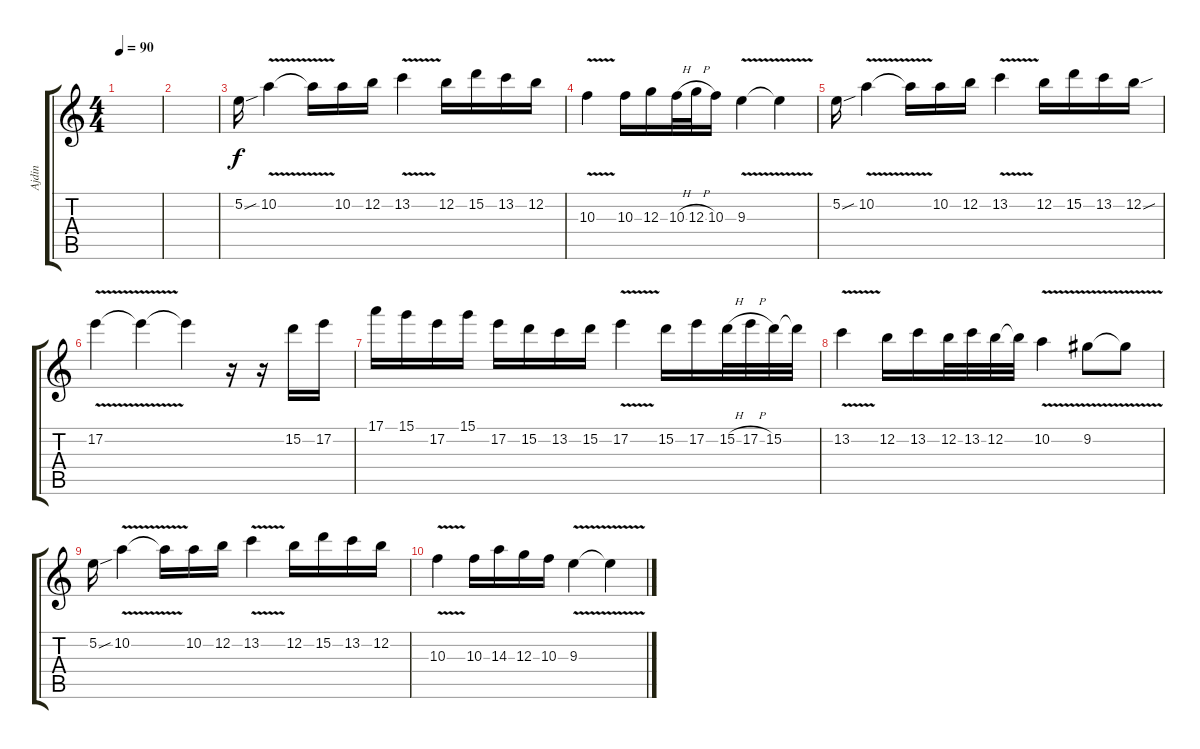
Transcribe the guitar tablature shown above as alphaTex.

\track ("Ajdin" "Ajdin") {instrument overdrivenguitar}
\staff {score tabs}
\tuning (E4 B3 G3 D3 A2 E2) {hide}
\ts (4 4)
\tempo 90
\clef g2
\ks c
|
|
5.2{sou}.16 10.2{v}.4 10.2{t}.16 10.2.16 12.2.16 13.2{v}.4 12.2.16 15.2.16 13.2.16 12.2.16 |
10.3{v}.4 10.3.16 12.3.16 10.3{h}.32 12.3{h}.32 10.3.16 9.3{v}.4 9.3{t}.4 |
5.2{sou}.16 10.2{v}.4 10.2{t}.16 10.2.16 12.2.16 13.2{v}.4 12.2.16 15.2.16 13.2.16 12.2{sou}.16 |
17.2{v}.4 17.2{t}.4 17.2{t}.4 r.16 r.16 15.2.16 17.2.16 |
17.1.16 15.1.16 17.2.16 15.1.16 17.2.16 15.2.16 13.2.16 15.2.16 17.2{v}.4 15.2.16 17.2.16 15.2{h}.32 17.2{h}.32 15.2.32 15.2{t}.32 |
13.2{v}.4 12.2.16 13.2.16 12.2.32 13.2.32 12.2.32 12.2{t}.32 10.2{v}.4 9.2{v}.8 9.2{t}.8 |
5.2{sou}.16 10.2{v}.4 10.2{t}.16 10.2.16 12.2.16 13.2{v}.4 12.2.16 15.2.16 13.2.16 12.2.16 |
10.3{v}.4 10.3.16 14.3.16 12.3.16 10.3.16 9.3{v}.4 9.3{t}.4
